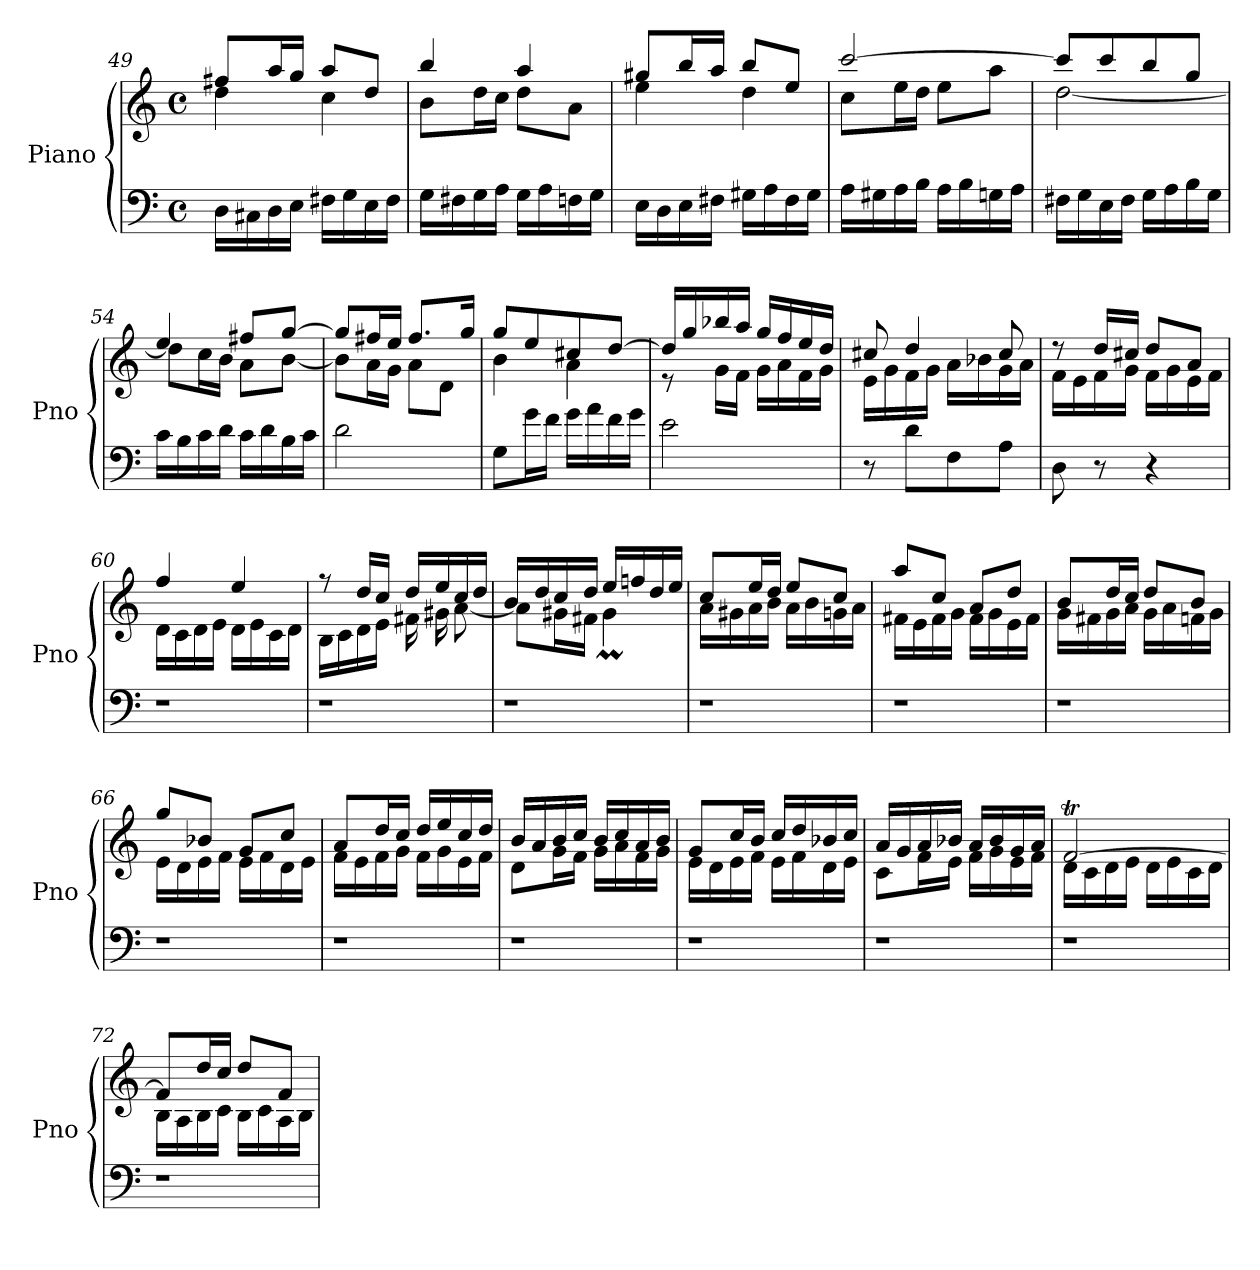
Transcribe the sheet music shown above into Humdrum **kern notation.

**kern	**kern
*part1	*part1
*staff2	*staff1
*I"Piano	*
*I'Pno	*
*clefF4	*clefG2
*k[]	*k[]
*C:	*C:
*M4/4	*M4/4
*met(c)	*met(c)
=49	=49
*	*^
16DLL	8ff#X/L	4dd\
16C#X	.	.
16D	16aa/L	.
16EJJ	16gg/JJ	.
16F#XLL	8aa/L	4cc\
16G	.	.
16E	8dd/J	.
16F#JJ	.	.
=50	=50	=50
16GLL	4bb/	8b\L
16F#X	.	.
16G	.	16dd\L
16AJJ	.	16cc\JJ
16GLL	4aa/	8dd\L
16A	.	.
16Fn	.	8a\J
16GJJ	.	.
!!LO:LB:g=z	!!
=51	=51	=51
16ELL	8gg#XL	4ee\
16D	.	.
16E	16bbL	.
16F#XJJ	16aaJJ	.
16G#XLL	8bbL	4dd\
16A	.	.
16F#	8eeJ	.
16G#JJ	.	.
=52	=52	=52
16ALL	[2ccc/	8cc\L
16G#X	.	.
16A	.	16ee\L
16BJJ	.	16dd\JJ
16ALL	.	8ee\L
16B	.	.
16Gn	.	8aa\J
16AJJ	.	.
=53	=53	=53
16F#XLL	8ccc/L]	[2dd\
16G	.	.
16E	8ccc/	.
16F#JJ	.	.
16GLL	8bb/	.
16A	.	.
16B	8gg/J	.
16GJJ	.	.
=54	=54	=54
16cLL	4ee/	8ddL]
16B	.	.
16c	.	16ccL
16dJJ	.	16bJJ
16cLL	8ff#XL	8aL
16d	.	.
16B	[8ggJ	[8bJ
16cJJ	.	.
=55	=55	=55
2d	8gg/L]	8bL]
.	16ff#X/L	16aL
.	16ee/JJ	16gJJ
.	8.ff#L	8aL
.	.	8dJ
.	16ggJ	.
!!LO:LB:g=z	!!
=56	=56	=56
8GL	8gg/L	4b\
16gL	8ee/	.
16fJJ	.	.
16gLL	8cc#X	4a\
16a	.	.
16f	[8ddJ	.
16gJJ	.	.
=57	=57	=57
2e	16ddLL]	8r
.	16gg	.
.	16bb-X	16g\LL
.	16aaJJ	16f\JJ
.	16gg/LL	16g\LL
.	16ff/	16a\
.	16ee/	16f\
.	16dd/JJ	16g\JJ
=58	=58	=58
8r	8cc#X	16e\LL
.	.	16g\
8dL	4dd/	16f\
.	.	16g\JJ
8F	.	16aLL
.	.	16b-X
8AJ	8cc#/	16g
.	.	16aJJ
=59	=59	=59
8D	8r	16f\LL
.	.	16e\
8r	16ddLL	16f\
.	16cc#XJJ	16g\JJ
4r	8dd/L	16fLL
.	.	16g
.	8a/J	16e
.	.	16fJJ
=60	=60	=60
!LO:N:vis=1	!	!
2r	4ff/	16d\LL
.	.	16c\
.	.	16d\
.	.	16e\JJ
.	4ee/	16d\LL
.	.	16e\
.	.	16c\
.	.	16d\JJ
!!LO:LB:g=z	!!
=61	=61	=61
!LO:N:vis=1	!	!
2r	8r	16BLL
.	.	16c
.	16ddLL	16d
.	16ccJJ	16eJJ
.	16ddLL	16f#X\LL
.	16ee	16g#X\
.	16cc	[8a\J
.	16ddJJ	.
=62	=62	=62
!LO:N:vis=1	!	!
2r	16bLL	8a\L]
.	16dd	.
.	16cc	16g#X\L
.	16ddJJ	16f#X\JJ
.	16eeLL	4g#m\
.	16ffn	.
.	16dd	.
.	16eeJJ	.
=63	=63	=63
!LO:N:vis=1	!	!
2r	8cc/L	16aLL
.	.	16g#X
.	16ee/L	16a
.	16dd/JJ	16bJJ
.	8ee/L	16aLL
.	.	16b
.	8cc/J	16gn
.	.	16aJJ
=64	=64	=64
!LO:N:vis=1	!	!
2r	8aa/L	16f#X\LL
.	.	16e\
.	8cc/J	16f#\
.	.	16g\JJ
.	8aL	16f#\LL
.	.	16g\
.	8ddJ	16e\
.	.	16f#\JJ
=65	=65	=65
!LO:N:vis=1	!	!
2r	8bL	16g\LL
.	.	16f#X\
.	16ddL	16g\
.	16ccJJ	16a\JJ
.	8ddL	16g\LL
.	.	16a\
.	8bJ	16fn\
.	.	16g\JJ
!!LO:LB:g=z	!!
=66	=66	=66
!LO:N:vis=1	!	!
2r	8ggL	16e\LL
.	.	16d\
.	8b-XJ	16e\
.	.	16f\JJ
.	8gL	16e\LL
.	.	16f\
.	8ccJ	16d\
.	.	16e\JJ
=67	=67	=67
!LO:N:vis=1	!	!
2r	8aL	16f\LL
.	.	16e\
.	16ddL	16f\
.	16ccJJ	16g\JJ
.	16dd/LL	16f\LL
.	16ee/	16g\
.	16cc/	16e\
.	16dd/JJ	16f\JJ
=68	=68	=68
!LO:N:vis=1	!	!
2r	16b/LL	8dL
.	16a/	.
.	16b/	16gL
.	16cc/JJ	16fJJ
.	16b/LL	16g\LL
.	16cc/	16a\
.	16a/	16f\
.	16b/JJ	16g\JJ
=69	=69	=69
!LO:N:vis=1	!	!
2r	8g/L	16eLL
.	.	16d
.	16cc/L	16e
.	16b/JJ	16fJJ
.	16ccLL	16eLL
.	16dd	16f
.	16b-X	16d
.	16ccJJ	16eJJ
=70	=70	=70
!LO:N:vis=1	!	!
2r	16aLL	8cL
.	16g	.
.	16a	16fL
.	16b-XJJ	16eJJ
.	16aLL	16fLL
.	16b-	16g
.	16g	16e
.	16aJJ	16fJJ
!!LO:LB:g=z	!!
=71	=71	=71
!LO:N:vis=1	!	!
2r	[2fT/	16d\LL
.	.	16c\
.	.	16d\
.	.	16e\JJ
.	.	16d\LL
.	.	16e\
.	.	16c\
.	.	16d\JJ
=72	=72	=72
!LO:N:vis=1	!	!
2r	8fL]	16B\LL
.	.	16A\
.	16ddL	16B\
.	16ccJJ	16c\JJ
.	8ddL	16B\LL
.	.	16c\
.	8fJ	16A\
.	.	16B\JJ
*	*v	*v
=	=
*-	*-
